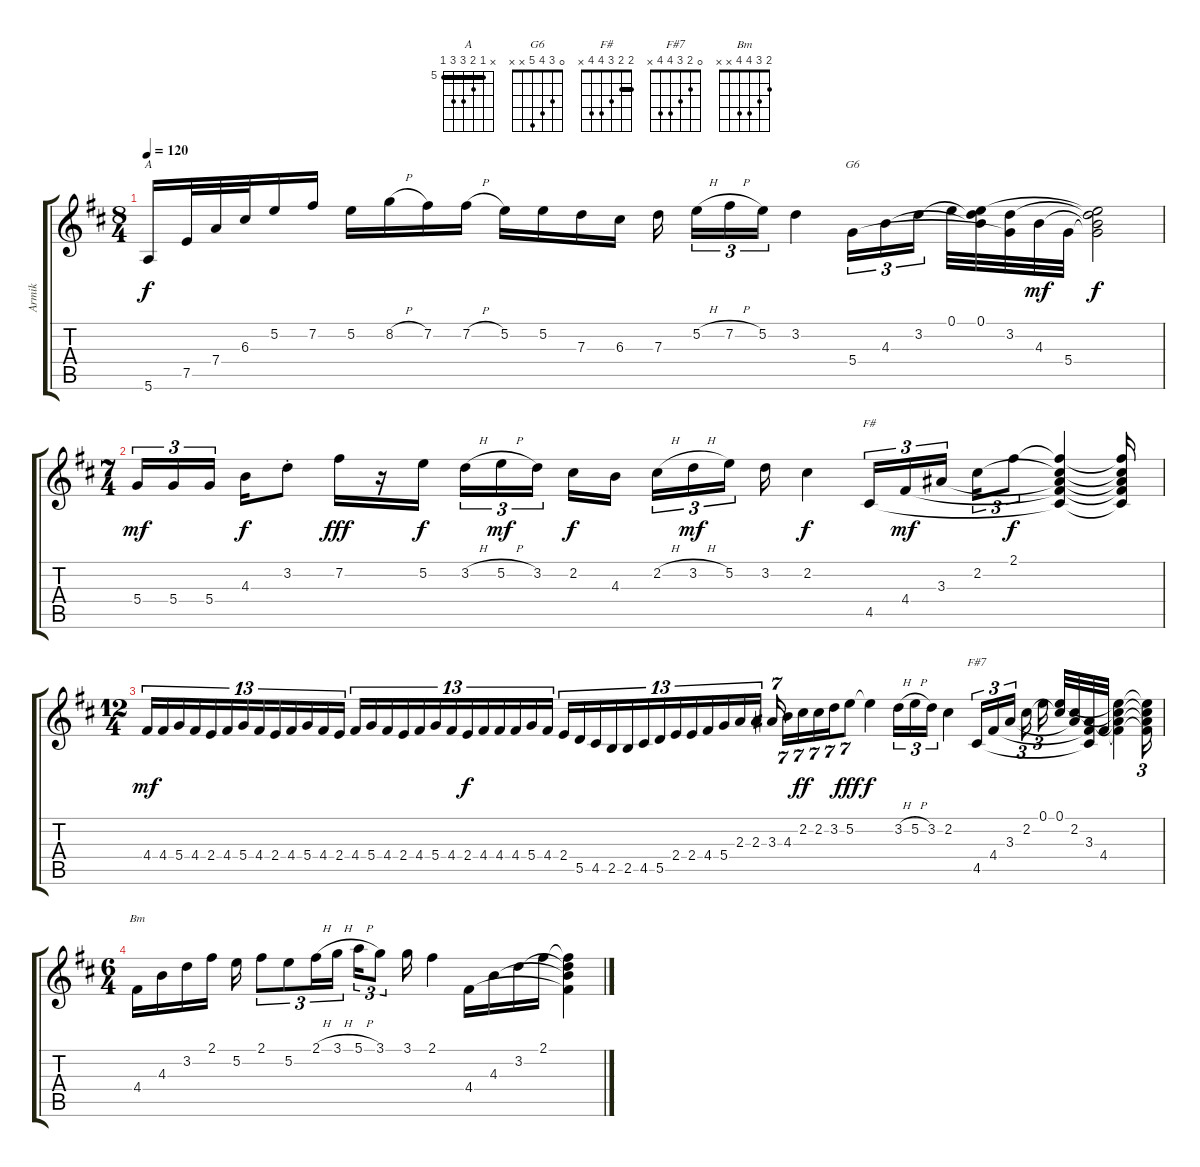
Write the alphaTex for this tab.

\track ("Armik" "Armik") {instrument acousticguitarnylon}
\staff {score tabs}
\tuning (E4 B3 G3 D3 A2 E2) {hide}
\chord ("A" x 5 6 7 7 5) {firstfret 5 barre 5}
\chord ("G6" 0 3 4 5 x x)
\chord ("F#" 2 2 3 4 4 x) {barre 2}
\chord ("F#7" 0 2 3 4 4 x)
\chord ("Bm" 2 3 4 4 x x)
\ts (8 4)
\tempo 120
\clef g2
\ks bminor
5.6.16{ch "A" dy f} 7.5.32 7.4.32 6.3.32 5.2.16 7.2.16 5.2.16 8.2{h}.16 7.2.16 7.2{h}.16 5.2.16 5.2.16 7.3.16 6.3.16 7.3.16{beam splitsecondary} 5.2{h}.16{tu (3 2)} 7.2{h}.16{tu (3 2)} 5.2.16{tu (3 2)} 3.2.4 5.4.16{tu (3 2) ch "G6"} 4.3.16{tu (3 2)} 3.2.16{tu (3 2) beam splitsecondary} 0.1.32 (0.1 3.2{t} 4.3{t}).32 (3.2 5.4{t}).32 4.3.32{dy mf} 5.4.32 (0.1{t} 3.2{t} 4.3{t} 5.4{t}).2{dy f} |
\ts (7 4)
5.4.16{tu (3 2) dy mf} 5.4.16{tu (3 2)} 5.4.16{tu (3 2) beam splitsecondary} 4.3.16{dy f} 3.2{st}.8 7.2.16{dy fff} r.16 5.2.16{dy f} 3.2{h}.16{tu (3 2)} 5.2{h}.16{tu (3 2) dy mf} 3.2.16{tu (3 2) beam splitsecondary} 2.2.16{dy f} 4.3.16 2.2{h}.16{tu (3 2)} 3.2{h}.16{tu (3 2) dy mf} 5.2.16{tu (3 2) beam splitsecondary} 3.2.16 2.2.4{dy f} 4.5.16{tu (3 2) ch "F#"} 4.4.16{tu (3 2) dy mf} 3.3.16{tu (3 2) beam splitsecondary} 2.2.16{tu (3 2)} 2.1.8{tu (3 2) dy f} (2.1{t} 2.2{t} 3.3{t} 4.4{t} 4.5{t}).4 (2.1{t} 2.2{t} 3.3{t} 4.4{t} 4.5{t}).16 |
\ts (12 4)
4.4.16{tu (13 8) dy mf} 4.4.16{tu (13 8)} 5.4.16{tu (13 8)} 4.4.16{tu (13 8)} 2.4.16{tu (13 8)} 4.4.16{tu (13 8)} 5.4.16{tu (13 8)} 4.4.16{tu (13 8)} 2.4.16{tu (13 8)} 4.4.16{tu (13 8)} 5.4.16{tu (13 8)} 4.4.16{tu (13 8)} 2.4.16{tu (13 8) beam splitsecondary} 4.4.16{tu (13 8)} 5.4.16{tu (13 8)} 4.4.16{tu (13 8)} 2.4.16{tu (13 8)} 4.4.16{tu (13 8)} 5.4.16{tu (13 8)} 4.4.16{tu (13 8)} 2.4.16{tu (13 8) dy f} 4.4.16{tu (13 8)} 4.4.16{tu (13 8)} 4.4.16{tu (13 8)} 5.4.16{tu (13 8)} 4.4.16{tu (13 8) beam splitsecondary} 2.4.16{tu (13 8)} 5.5.16{tu (13 8)} 4.5.16{tu (13 8)} 2.5.16{tu (13 8)} 2.5.16{tu (13 8)} 4.5.16{tu (13 8)} 5.5.16{tu (13 8)} 2.4.16{tu (13 8)} 2.4.16{tu (13 8)} 4.4.16{tu (13 8)} 5.4.16{tu (13 8)} 2.3.16{tu (13 8)} 2.3.16{tu (13 8)} 3.3.16{tu (7 4)} 4.3.16{tu (7 4)} 2.2.16{tu (7 4) dy ff} 2.2.16{tu (7 4)} 3.2.16{tu (7 4)} 5.2.8{tu (7 4) dy fff} 5.2{t}.4{dy f} 3.2{h}.16{tu (3 2)} 5.2{h}.16{tu (3 2)} 3.2.16{tu (3 2)} 2.2.4 4.5.16{tu (3 2) ch "F#7"} 4.4.16{tu (3 2)} 3.3.16{tu (3 2) beam splitsecondary} 2.2.16{tu (3 2)} 0.1.16{tu (3 2) beam splitsecondary} (0.1 2.2{t}).32 (2.2 3.3{t}).32 (3.3 4.4{t} 4.5{t}).32 4.4.32 (0.1{t} 2.2{t} 3.3{t} 4.4{t}).4 (0.1{t} 2.2{t} 3.3{t} 4.4{t}).16{tu (3 2)} |
\ts (6 4)
4.4.16{ch "Bm"} 4.3.16 3.2.16 2.1.16 5.2.16 2.1.8{tu (3 2)} 5.2.8{tu (3 2)} 2.1{h}.16{tu (3 2)} 3.1{h}.16{tu (3 2) beam splitsecondary} 5.1{h}.16{tu (3 2)} 3.1.8{tu (3 2)} 3.1.16 2.1.4 4.4.16 4.3.16 3.2.16 2.1.16 (2.1{t} 3.2{t} 4.3{t} 4.4{t}).4
